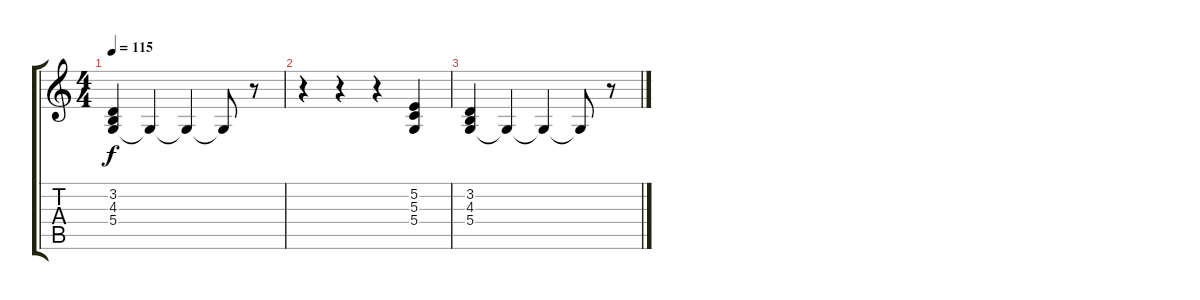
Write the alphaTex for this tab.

\track "" {instrument acousticgrandpiano}
\staff {score tabs}
\tuning (E4 B3 G3 D3 A2 E2) {hide}
\ts (4 4)
\tempo 115
\clef g2
\ks c
(3.2 4.3 5.4).4{dy f} 5.4{t}.4 5.4{t}.4 5.4{t}.8 r.8 |
r.4 r.4 r.4 (5.2 5.3 5.4).4 |
(3.2 4.3 5.4).4 5.4{t}.4 5.4{t}.4 5.4{t}.8 r.8
